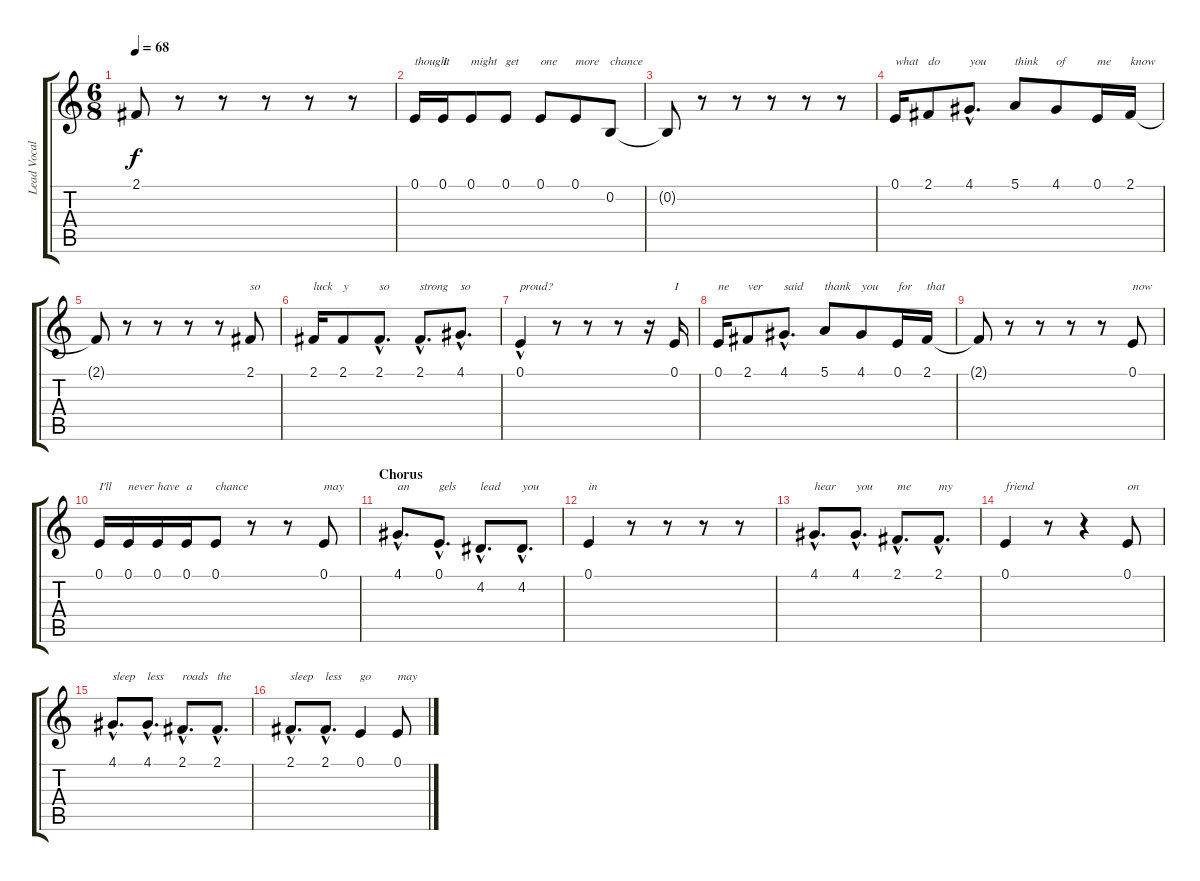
\track ("Lead Vocals" "Lead Vocal") {instrument lead8bassandlead}
\staff {score tabs}
\tuning (E4 B3 G3 D3 A2 E2) {hide}
\ts (6 8)
\tempo 68
\clef g2
\ks c
2.1{t}.8{dy f} r.8 r.8 r.8 r.8 r.8 |
0.1.16{txt "thought"} 0.1.16{txt "I"} 0.1.8{txt "might"} 0.1.8{txt "get"} 0.1.8{txt "one"} 0.1.8{txt "more"} 0.2.8{txt "chance"} |
0.2{t}.8 r.8 r.8 r.8 r.8 r.8 |
0.1.16{txt "what"} 2.1.8{txt "do"} 4.1{hac}.8{d txt "you"} 5.1.8{txt "think"} 4.1.8{txt "of"} 0.1.16{txt "me"} 2.1.16{txt "know"} |
2.1{t}.8 r.8 r.8 r.8 r.8 2.1.8{txt "so"} |
2.1.16{txt "luck"} 2.1.8{txt "y"} 2.1{hac}.8{d txt "so"} 2.1{hac}.8{d txt "strong"} 4.1{hac}.8{d txt "so"} |
0.1{hac}.4{txt "proud?"} r.8 r.8 r.8 r.16 0.1.16{txt "I"} |
0.1.16{txt "ne"} 2.1.8{txt "ver"} 4.1{hac}.8{d txt "said"} 5.1.8{txt "thank"} 4.1.8{txt "you"} 0.1.16{txt "for"} 2.1.16{txt "that"} |
2.1{t}.8 r.8 r.8 r.8 r.8 0.1.8{txt "now"} |
0.1.16{txt "I'll"} 0.1.16{txt "never"} 0.1.16{txt "have"} 0.1.16{txt "a"} 0.1.8{txt "chance"} r.8 r.8 0.1.8{txt "may"} |
\section ("" "Chorus")
4.1{hac}.8{d txt "an"} 0.1{hac}.8{d txt "gels"} 4.2{hac}.8{d txt "lead"} 4.2{hac}.8{d txt "you"} |
0.1.4{txt "in"} r.8 r.8 r.8 r.8 |
4.1{hac}.8{d txt "hear"} 4.1{hac}.8{d txt "you"} 2.1{hac}.8{d txt "me"} 2.1{hac}.8{d txt "my"} |
0.1.4{txt "friend"} r.8 r.4 0.1.8{txt "on"} |
4.1{hac}.8{d txt "sleep"} 4.1{hac}.8{d txt "less"} 2.1{hac}.8{d txt "roads"} 2.1{hac}.8{d txt "the"} |
2.1{hac}.8{d txt "sleep"} 2.1{hac}.8{d txt "less"} 0.1.4{txt "go"} 0.1.8{txt "may"}
